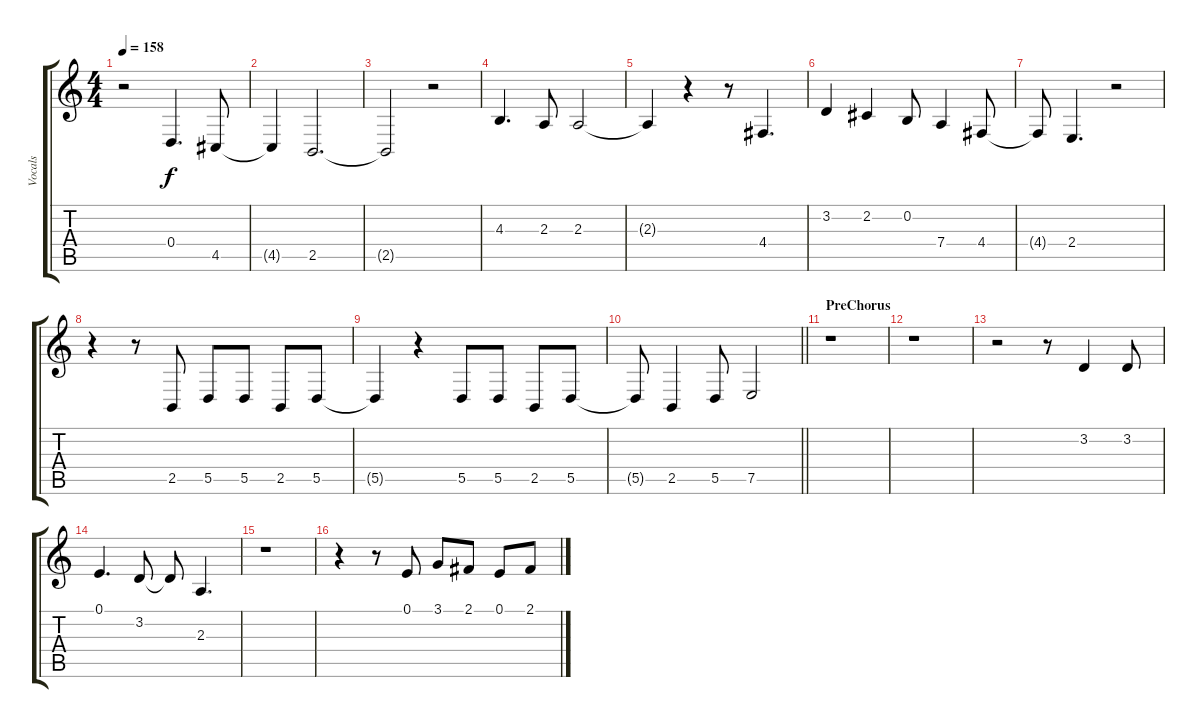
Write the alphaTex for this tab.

\track ("Vocals" "Vocals") {instrument baritonesax}
\staff {score tabs}
\tuning (E4 B3 G3 D3 A2 E2) {hide}
\ts (4 4)
\tempo 158
\clef g2
\ks c
r.2{dy f} 0.4.4{d} 4.5.8 |
4.5{t}.4 2.5.2{d} |
2.5{t}.2 r.2 |
4.3.4{d} 2.3.8 2.3.2 |
2.3{t}.4 r.4 r.8 4.4.4{d} |
3.2.4 2.2.4 0.2.8 7.4.4 4.4.8 |
4.4{t}.8 2.4.4{d} r.2 |
r.4 r.8 2.5.8 5.5.8 5.5.8 2.5.8 5.5.8 |
5.5{t}.4 r.4 5.5.8 5.5.8 2.5.8 5.5.8 |
\barLineRight lightlight
5.5{t}.8 2.5.4 5.5.8 7.5.2 |
\section ("" "PreChorus")
r.1 |
r.1 |
r.2 r.8 3.2.4 3.2.8 |
0.1.4{d} 3.2.8 3.2{t}.8 2.3.4{d} |
r.1 |
r.4 r.8 0.1.8 3.1.8 2.1.8 0.1.8 2.1.8
